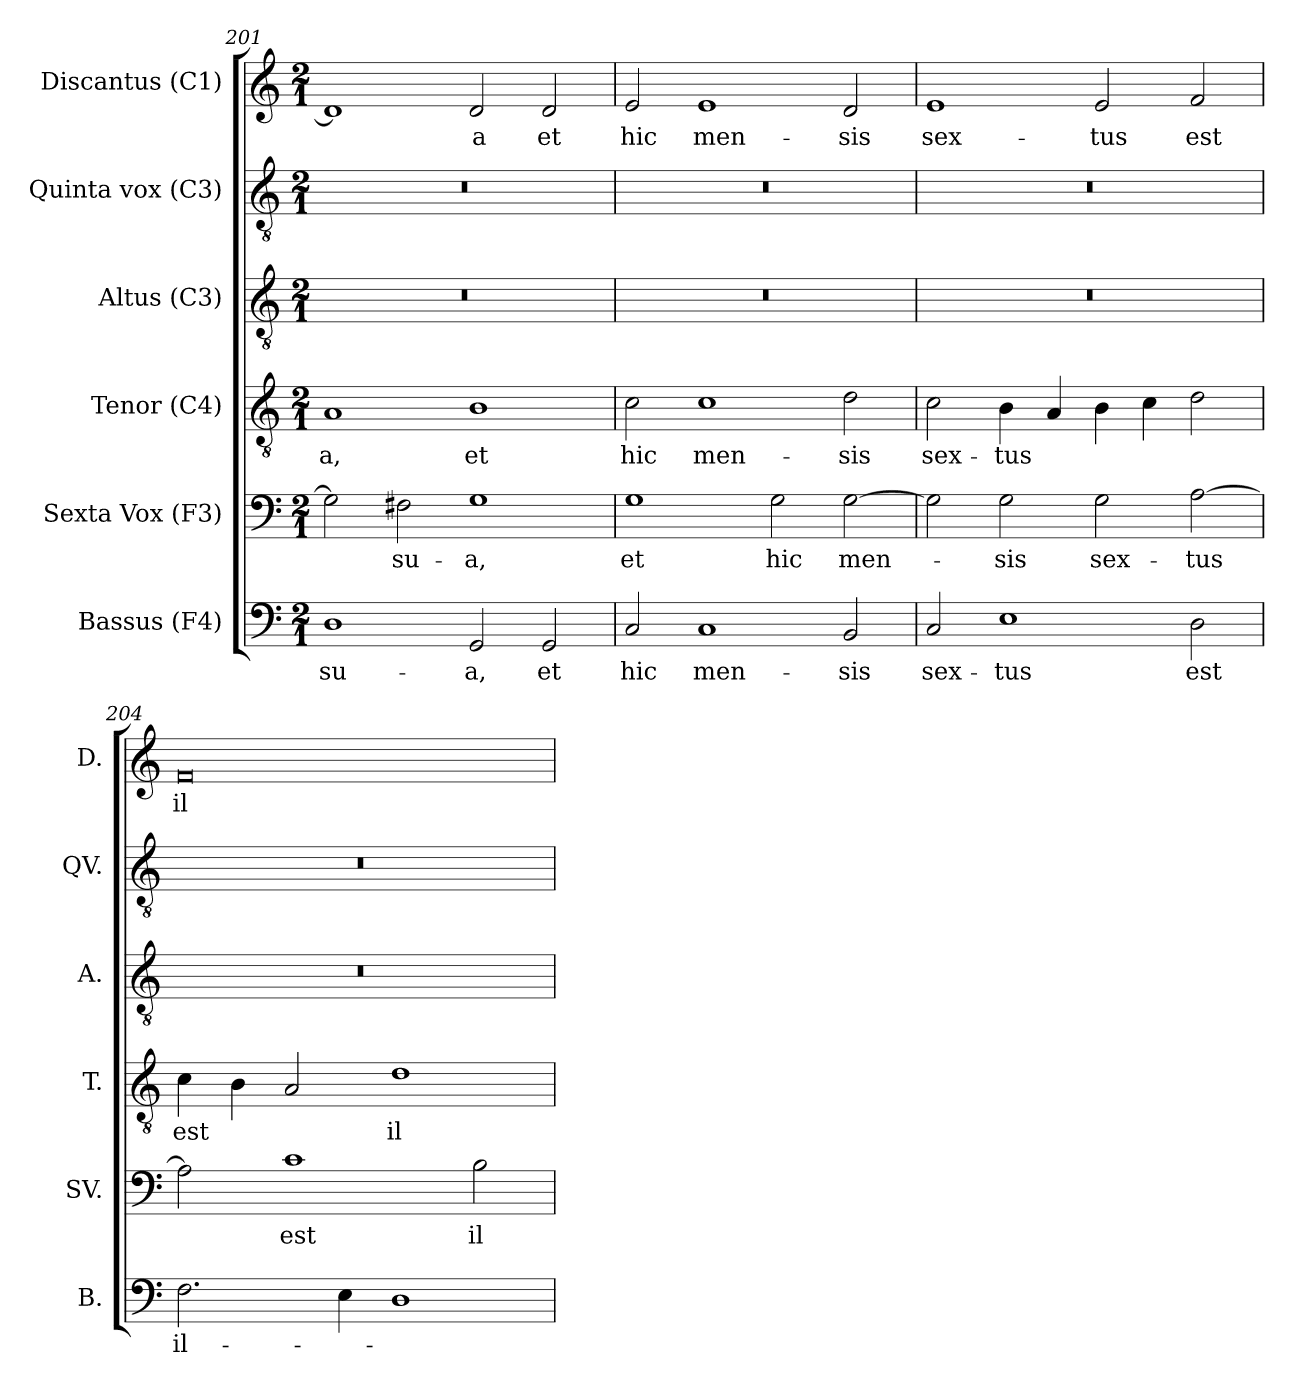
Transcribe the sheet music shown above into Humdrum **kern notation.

**kern	**text	**kern	**text	**kern	**text	**kern	**kern	**kern	**text
*part6	*part6	*part5	*part5	*part4	*part4	*part3	*part2	*part1	*part1
*staff6	*staff6	*staff5	*staff5	*staff4	*staff4	*staff3	*staff2	*staff1	*staff1
*I"Bassus (F4)	*	*I"Sexta Vox (F3)	*	*I"Tenor (C4)	*	*I"Altus (C3)	*I"Quinta vox (C3)	*I"Discantus (C1)	*
*I'B.	*	*I'SV.	*	*I'T.	*	*I'A.	*I'QV.	*I'D.	*
*clefF4	*	*clefF4	*	*clefGv2	*	*clefGv2	*clefGv2	*clefG2	*
*	*	*	*	*	*	*ITrd7c12	*ITrd7c12	*	*
*k[]	*	*k[]	*	*k[]	*	*k[]	*k[]	*k[]	*
*C:	*	*C:	*	*C:	*	*C:	*C:	*C:	*
*M2/1	*	*M2/1	*	*M2/1	*	*M2/1	*M2/1	*M2/1	*
=201	=201	=201	=201	=201	=201	=201	=201	=201	=201
!	!LO:LY:b:color=#000000	!	!	!	!	!	!	!	!
!	!	!	!	!	!LO:LY:b:color=#000000	!LO:N:vis=1	!LO:N:vis=1	!	!
1Di	su-	2Gi\]	.	1Ai	-a,	0r	0r	1di]	.
!	!	!	!LO:LY:b:color=#000000	!	!	!	!	!	!
.	.	2F#Xi\	su-	.	.	.	.	.	.
!	!LO:LY:b:color=#000000	!	!	!	!	!	!	!	!
!	!	!	!LO:LY:b:color=#000000	!	!	!	!	!	!
!	!	!	!	!	!LO:LY:b:color=#000000	!	!	!	!
!	!	!	!	!	!	!	!	!	!LO:LY:b:color=#000000
2GGi/	-a,	1Gi	-a,	1Bi	et	.	.	2di/	-a
!	!LO:LY:b:color=#000000	!	!	!	!	!	!	!	!
!	!	!	!	!	!	!	!	!	!LO:LY:b:color=#000000
2GGi/	et	.	.	.	.	.	.	2di/	et
=202	=202	=202	=202	=202	=202	=202	=202	=202	=202
!	!LO:LY:b:color=#000000	!	!	!	!	!	!	!	!
!	!	!	!LO:LY:b:color=#000000	!	!	!	!	!	!
!	!	!	!	!	!LO:LY:b:color=#000000	!LO:N:vis=1	!LO:N:vis=1	!	!
!	!	!	!	!	!	!	!	!	!LO:LY:b:color=#000000
2Ci/	hic	1Gi	et	2ci\	hic	0r	0r	2ei/	hic
!	!LO:LY:b:color=#000000	!	!	!	!	!	!	!	!
!	!	!	!	!	!LO:LY:b:color=#000000	!	!	!	!
!	!	!	!	!	!	!	!	!	!LO:LY:b:color=#000000
1Ci	men-	.	.	1ci	men-	.	.	1ei	men-
!	!	!	!LO:LY:b:color=#000000	!	!	!	!	!	!
.	.	2Gi\	hic	.	.	.	.	.	.
!	!LO:LY:b:color=#000000	!	!	!	!	!	!	!	!
!	!	!	!LO:LY:b:color=#000000	!	!	!	!	!	!
!	!	!	!	!	!LO:LY:b:color=#000000	!	!	!	!
!	!	!	!	!	!	!	!	!	!LO:LY:b:color=#000000
2BBi/	-sis	[2Gi\	men-	2di\	-sis	.	.	2di/	-sis
=203	=203	=203	=203	=203	=203	=203	=203	=203	=203
!	!LO:LY:b:color=#000000	!	!	!	!	!	!	!	!
!	!	!	!	!	!LO:LY:b:color=#000000	!LO:N:vis=1	!LO:N:vis=1	!	!
!	!	!	!	!	!	!	!	!	!LO:LY:b:color=#000000
2Ci/	sex-	2Gi\]	.	2ci\	sex-	0r	0r	1ei	sex-
!	!LO:LY:b:color=#000000	!	!	!	!	!	!	!	!
!	!	!	!LO:LY:b:color=#000000	!	!	!	!	!	!
!	!	!	!	!	!LO:LY:b:color=#000000	!	!	!	!
1Ei	-tus	2Gi\	-sis	4Bi\	-tus	.	.	.	.
.	.	.	.	4Ai/	.	.	.	.	.
!	!	!	!LO:LY:b:color=#000000	!	!	!	!	!	!
!	!	!	!	!	!	!	!	!	!LO:LY:b:color=#000000
.	.	2Gi\	sex-	4Bi\	.	.	.	2ei/	-tus
.	.	.	.	4ci\	.	.	.	.	.
!	!LO:LY:b:color=#000000	!	!	!	!	!	!	!	!
!	!	!	!LO:LY:b:color=#000000	!	!	!	!	!	!
!	!	!	!	!	!	!	!	!	!LO:LY:b:color=#000000
2Di\	est	[2Ai\	-tus	2di\	.	.	.	2fi/	est
=204	=204	=204	=204	=204	=204	=204	=204	=204	=204
!	!LO:LY:b:color=#000000	!	!	!	!	!	!	!	!
!	!	!	!	!	!LO:LY:b:color=#000000	!LO:N:vis=1	!LO:N:vis=1	!	!
!	!	!	!	!	!	!	!	!	!LO:LY:b:color=#000000
2.Fi\	il-	2Ai\]	.	4ci\	est	0r	0r	0fi	il-
.	.	.	.	4Bi\	.	.	.	.	.
!	!	!	!LO:LY:b:color=#000000	!	!	!	!	!	!
.	.	1ci	est	2Ai/	.	.	.	.	.
4Ei\	.	.	.	.	.	.	.	.	.
!	!	!	!	!	!LO:LY:b:color=#000000	!	!	!	!
1Di	.	.	.	1di	il-	.	.	.	.
!	!	!	!LO:LY:b:color=#000000	!	!	!	!	!	!
.	.	2Bi\	il-	.	.	.	.	.	.
=	=	=	=	=	=	=	=	=	=
*-	*-	*-	*-	*-	*-	*-	*-	*-	*-
